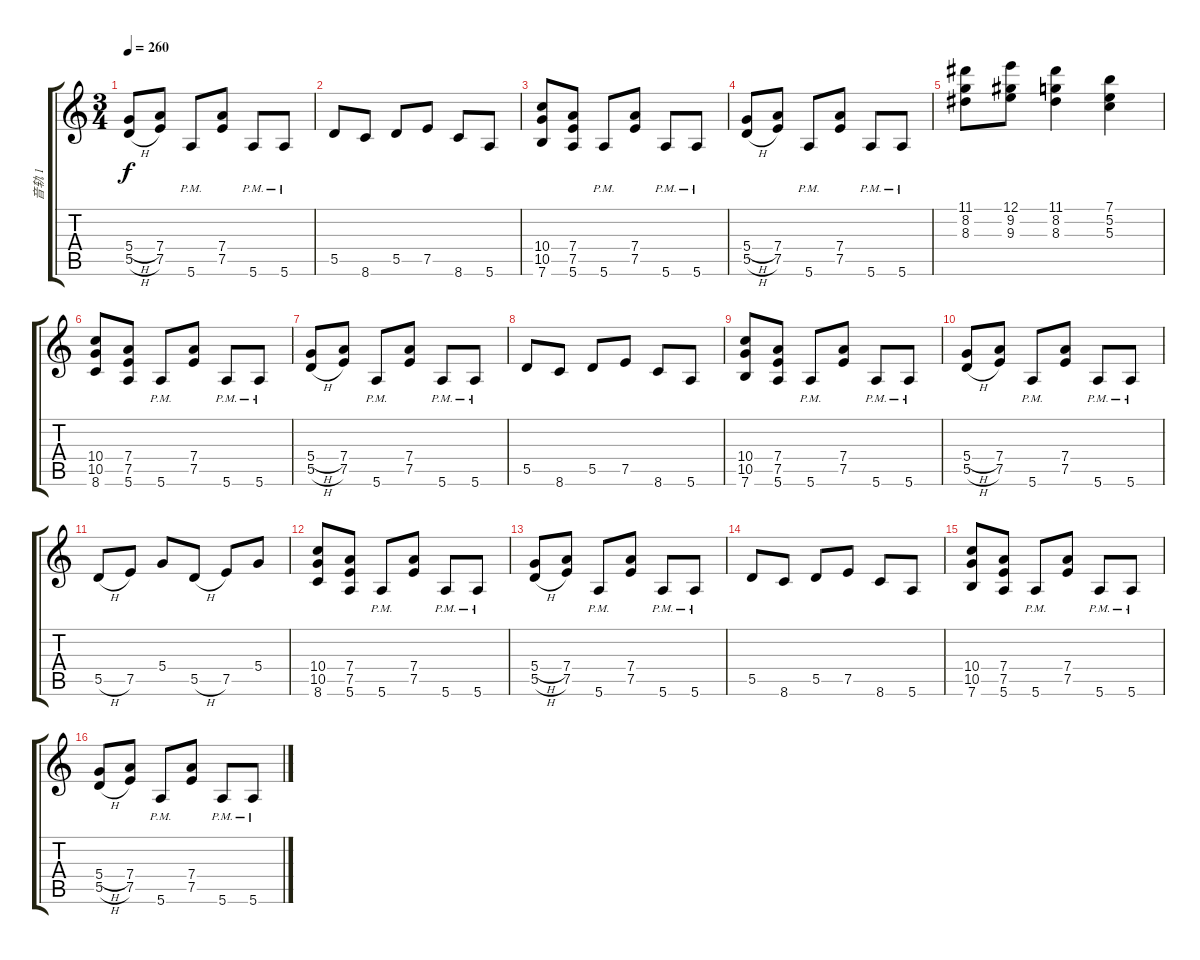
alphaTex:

\track ("音轨 1" "音轨 1") {instrument distortionguitar}
\staff {score tabs}
\tuning (E4 B3 G3 D3 A2 E2) {hide}
\ts (3 4)
\tempo 260
\clef g2
\ks c
(5.4{h} 5.5{h}).8{dy f} (7.4 7.5).8 5.6{pm}.8 (7.4 7.5).8 5.6{pm}.8 5.6{pm}.8 |
5.5.8 8.6.8 5.5.8 7.5.8 8.6.8 5.6.8 |
(10.4 10.5 7.6).8 (7.4 7.5 5.6).8 5.6{pm}.8 (7.4 7.5).8 5.6{pm}.8 5.6{pm}.8 |
(5.4{h} 5.5{h}).8 (7.4 7.5).8 5.6{pm}.8 (7.4 7.5).8 5.6{pm}.8 5.6{pm}.8 |
(11.1 8.2 8.3).8 (12.1 9.2 9.3).8 (11.1 8.2 8.3).4 (7.1 5.2 5.3).4 |
(10.4 10.5 8.6).8 (7.4 7.5 5.6).8 5.6{pm}.8 (7.4 7.5).8 5.6{pm}.8 5.6{pm}.8 |
(5.4{h} 5.5{h}).8 (7.4 7.5).8 5.6{pm}.8 (7.4 7.5).8 5.6{pm}.8 5.6{pm}.8 |
5.5.8 8.6.8 5.5.8 7.5.8 8.6.8 5.6.8 |
(10.4 10.5 7.6).8 (7.4 7.5 5.6).8 5.6{pm}.8 (7.4 7.5).8 5.6{pm}.8 5.6{pm}.8 |
(5.4{h} 5.5{h}).8 (7.4 7.5).8 5.6{pm}.8 (7.4 7.5).8 5.6{pm}.8 5.6{pm}.8 |
5.5{h}.8 7.5.8 5.4.8 5.5{h}.8 7.5.8 5.4.8 |
(10.4 10.5 8.6).8 (7.4 7.5 5.6).8 5.6{pm}.8 (7.4 7.5).8 5.6{pm}.8 5.6{pm}.8 |
(5.4{h} 5.5{h}).8 (7.4 7.5).8 5.6{pm}.8 (7.4 7.5).8 5.6{pm}.8 5.6{pm}.8 |
5.5.8 8.6.8 5.5.8 7.5.8 8.6.8 5.6.8 |
(10.4 10.5 7.6).8 (7.4 7.5 5.6).8 5.6{pm}.8 (7.4 7.5).8 5.6{pm}.8 5.6{pm}.8 |
(5.4{h} 5.5{h}).8 (7.4 7.5).8 5.6{pm}.8 (7.4 7.5).8 5.6{pm}.8 5.6{pm}.8
